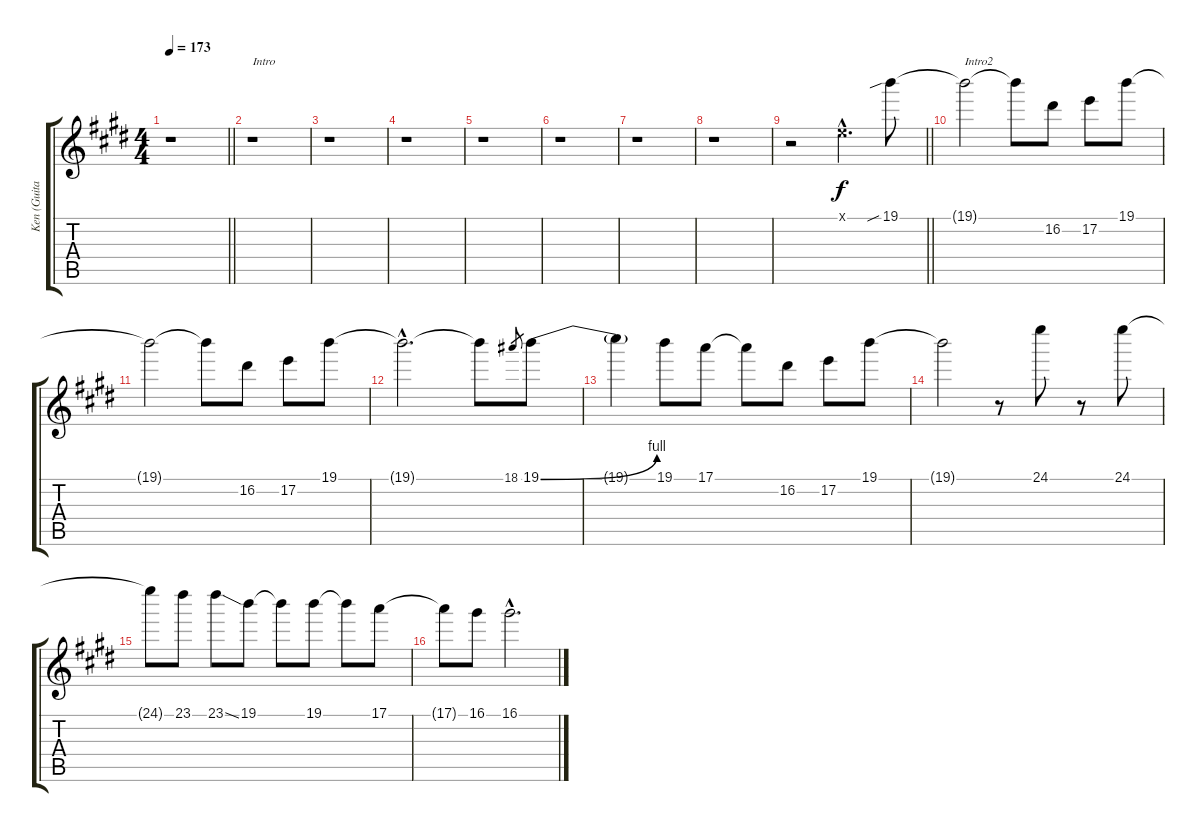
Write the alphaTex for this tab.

\track ("Ken (Guitar II)" "Ken (Guita") {instrument overdrivenguitar}
\staff {score tabs}
\tuning (E4 B3 G3 D3 A2 E2) {hide}
\ts (4 4)
\tempo 173
\clef g2
\barLineRight lightlight
\ks e
r.1{dy f instrument overdrivenguitar} |
r.1{txt "Intro"} |
r.1 |
r.1 |
r.1 |
r.1 |
r.1 |
r.1 |
\barLineRight lightlight
r.2 0.1{hac x}.4{d} 19.1{sib}.8 |
19.1{t}.2{txt "Intro2"} 19.1{t}.8 16.2.8 17.2.8 19.1.8 |
19.1{t}.2 19.1{t}.8 16.2.8 17.2.8 19.1.8 |
19.1{hac t}.2{d} 19.1{t}.8 18.1.8{gr} 19.1{be (bend 0 0 60 4)}.8 |
19.1{t}.4 19.1.8 17.1.8 17.1{t}.8 16.2.8 17.2.8 19.1.8 |
19.1{t}.2 r.8 24.1.8 r.8 24.1.8 |
24.1{t}.8 23.1.8 23.1{ss}.8 19.1.8 19.1{t}.8 19.1.8 19.1{t}.8 17.1.8 |
17.1{t}.8 16.1.8 16.1{hac}.2{d}
